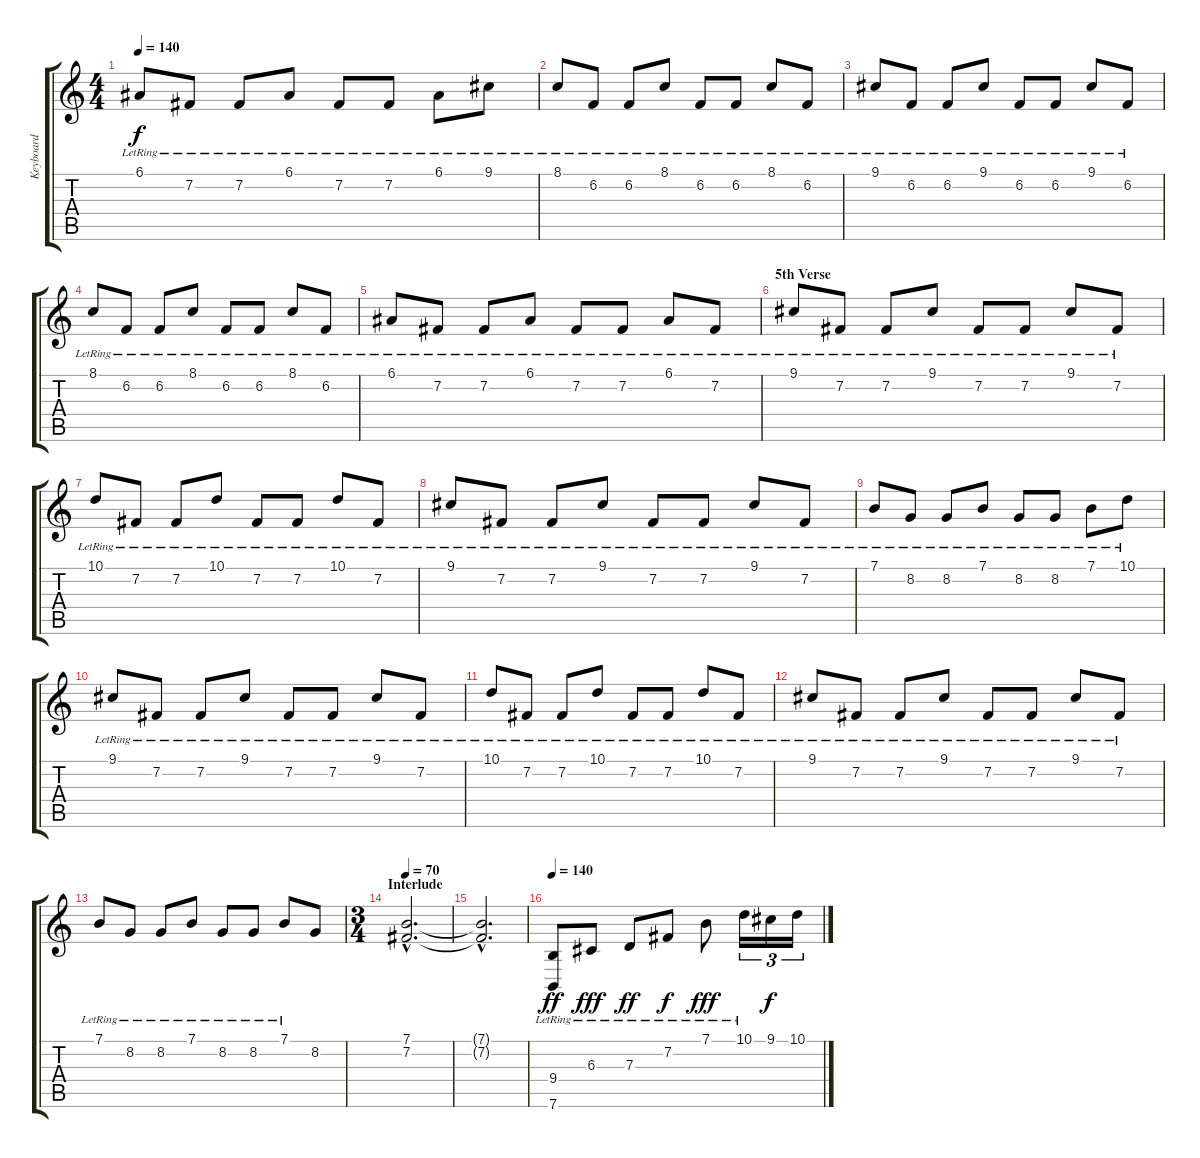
\track ("Keyboard" "Keyboard") {instrument electricgrandpiano}
\staff {score tabs}
\tuning (E4 B3 G3 D3 A2 E2) {hide}
\ts (4 4)
\tempo 140
\clef g2
\ks c
6.1{lr}.8{dy f} 7.2{lr}.8 7.2{lr}.8 6.1{lr}.8 7.2{lr}.8 7.2{lr}.8 6.1{lr}.8 9.1{lr}.8 |
8.1{lr}.8 6.2{lr}.8 6.2{lr}.8 8.1{lr}.8 6.2{lr}.8 6.2{lr}.8 8.1{lr}.8 6.2{lr}.8 |
9.1{lr}.8 6.2{lr}.8 6.2{lr}.8 9.1{lr}.8 6.2{lr}.8 6.2{lr}.8 9.1{lr}.8 6.2{lr}.8 |
8.1{lr}.8 6.2{lr}.8 6.2{lr}.8 8.1{lr}.8 6.2{lr}.8 6.2{lr}.8 8.1{lr}.8 6.2{lr}.8 |
6.1{lr}.8 7.2{lr}.8 7.2{lr}.8 6.1{lr}.8 7.2{lr}.8 7.2{lr}.8 6.1{lr}.8 7.2{lr}.8 |
\section ("" "5th Verse")
9.1{lr}.8{volume 14 instrument electricgrandpiano} 7.2{lr}.8 7.2{lr}.8 9.1{lr}.8 7.2{lr}.8 7.2{lr}.8 9.1{lr}.8 7.2{lr}.8 |
10.1{lr}.8 7.2{lr}.8 7.2{lr}.8 10.1{lr}.8 7.2{lr}.8 7.2{lr}.8 10.1{lr}.8 7.2{lr}.8 |
9.1{lr}.8 7.2{lr}.8 7.2{lr}.8 9.1{lr}.8 7.2{lr}.8 7.2{lr}.8 9.1{lr}.8 7.2{lr}.8 |
7.1{lr}.8 8.2{lr}.8 8.2{lr}.8 7.1{lr}.8 8.2{lr}.8 8.2{lr}.8 7.1{lr}.8 10.1{lr}.8 |
9.1{lr}.8 7.2{lr}.8 7.2{lr}.8 9.1{lr}.8 7.2{lr}.8 7.2{lr}.8 9.1{lr}.8 7.2{lr}.8 |
10.1{lr}.8 7.2{lr}.8 7.2{lr}.8 10.1{lr}.8 7.2{lr}.8 7.2{lr}.8 10.1{lr}.8 7.2{lr}.8 |
9.1{lr}.8 7.2{lr}.8 7.2{lr}.8 9.1{lr}.8 7.2{lr}.8 7.2{lr}.8 9.1{lr}.8 7.2{lr}.8 |
7.1{lr}.8 8.2{lr}.8 8.2{lr}.8 7.1{lr}.8 8.2{lr}.8 8.2{lr}.8 7.1{lr}.8 8.2.8 |
\ts (3 4)
\section ("" "Interlude")
\tempo 70
(7.1{hac} 7.2{hac}).2{d} |
(7.1{hac t} 7.2{hac t}).2{d} |
\tempo 140
(9.4{lr} 7.6{lr}).8{dy ff} 6.3{lr}.8{dy fff} 7.3{lr}.8{dy ff} 7.2{lr}.8{dy f} 7.1{lr}.8{dy fff} 10.1{lr}.16{tu (3 2)} 9.1.16{tu (3 2) dy f} 10.1.16{tu (3 2)}
